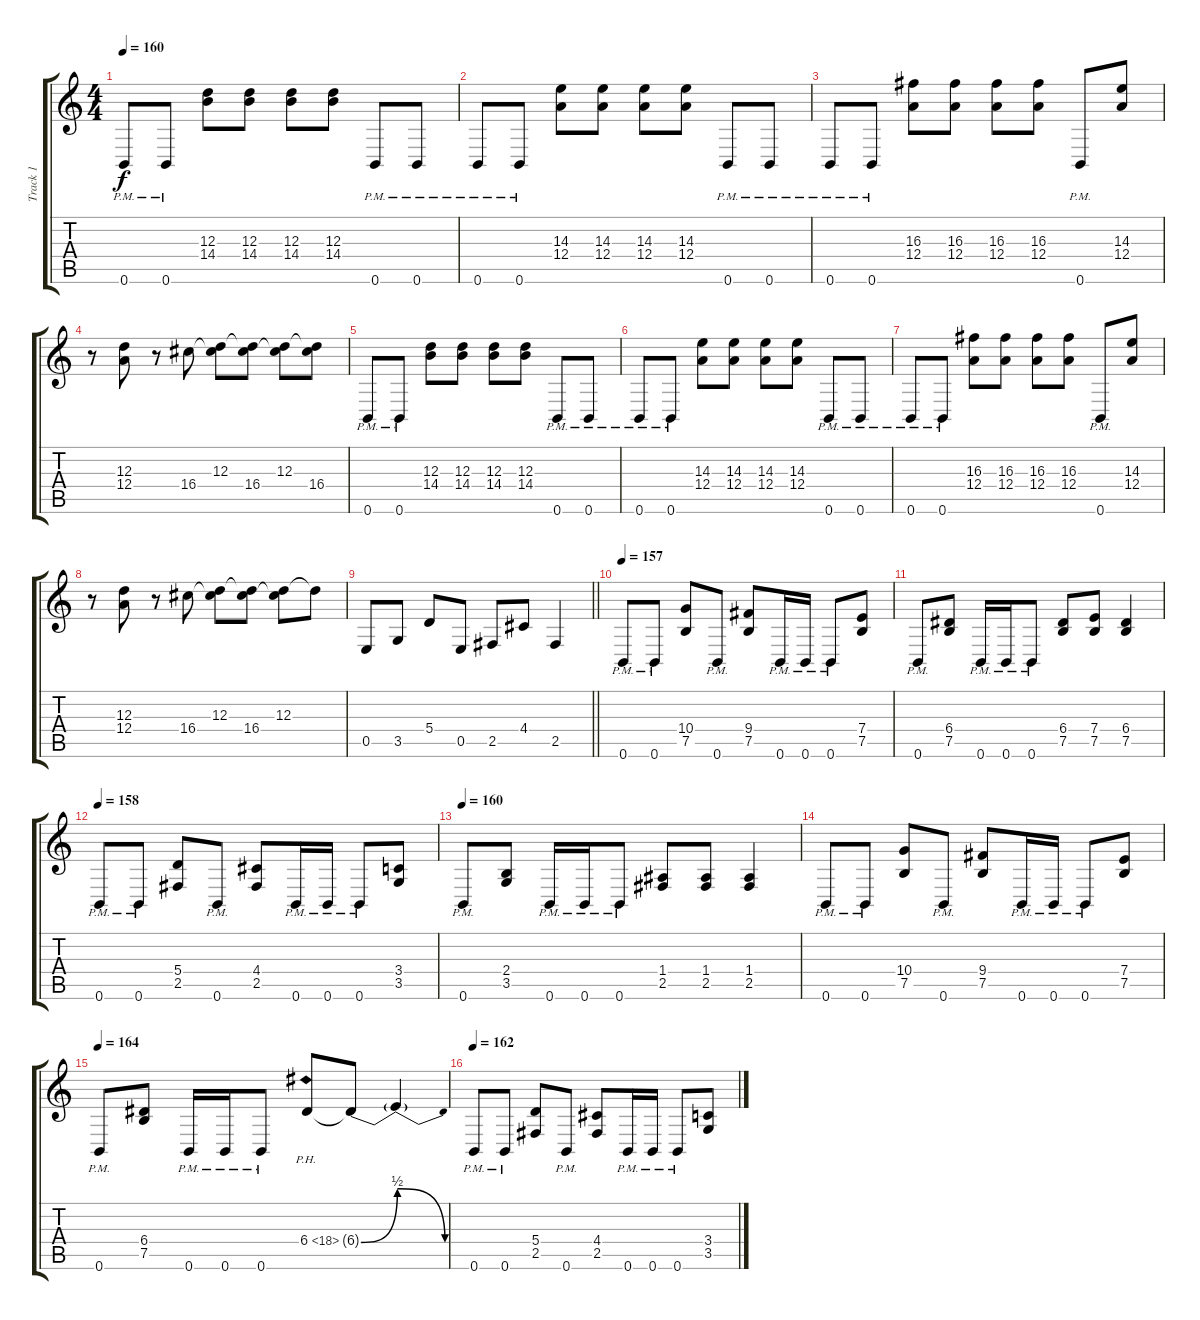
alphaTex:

\track ("Track 1" "Track 1") {instrument distortionguitar}
\staff {score tabs}
\tuning (B3 Gb3 D3 A2 E2 B1) {hide}
\ts (4 4)
\section ("" "")
\tempo 160
\clef g2
\ks c
0.6{pm}.8{dy f} 0.6{pm}.8 (12.3 14.4).8 (12.3 14.4).8 (12.3 14.4).8 (12.3 14.4).8 0.6{pm}.8 0.6{pm}.8 |
0.6{pm}.8 0.6{pm}.8 (14.3 12.4).8 (14.3 12.4).8 (14.3 12.4).8 (14.3 12.4).8 0.6{pm}.8 0.6{pm}.8 |
0.6{pm}.8 0.6{pm}.8 (16.3 12.4).8 (16.3 12.4).8 (16.3 12.4).8 (16.3 12.4).8 0.6{pm}.8 (14.3 12.4).8 |
r.8 (12.3 12.4).8 r.8 16.4.8 (12.3 16.4{t}).8 (12.3{t} 16.4).8 (12.3 16.4{t}).8 (12.3{t} 16.4).8 |
0.6{pm}.8 0.6{pm}.8 (12.3 14.4).8 (12.3 14.4).8 (12.3 14.4).8 (12.3 14.4).8 0.6{pm}.8 0.6{pm}.8 |
0.6{pm}.8 0.6{pm}.8 (14.3 12.4).8 (14.3 12.4).8 (14.3 12.4).8 (14.3 12.4).8 0.6{pm}.8 0.6{pm}.8 |
0.6{pm}.8 0.6{pm}.8 (16.3 12.4).8 (16.3 12.4).8 (16.3 12.4).8 (16.3 12.4).8 0.6{pm}.8 (14.3 12.4).8 |
r.8 (12.3 12.4).8 r.8 16.4.8 (12.3 16.4{t}).8 (12.3{t} 16.4).8 (12.3 16.4{t}).8 12.3{t}.8 |
\barLineRight lightlight
0.5.8 3.5.8 5.4.8 0.5.8 2.5.8 4.4.8 2.5.4 |
\section ("" "")
\tempo 157
0.6{pm}.8 0.6{pm}.8 (10.4 7.5).8 0.6{pm}.8 (9.4 7.5).8 0.6{pm}.16 0.6{pm}.16 0.6{pm}.8 (7.4 7.5).8 |
0.6{pm}.8 (6.4 7.5).8 0.6{pm}.16 0.6{pm}.16 0.6{pm}.8 (6.4 7.5).8 (7.4 7.5).8 (6.4 7.5).4 |
\tempo 158
0.6{pm}.8 0.6{pm}.8 (5.4 2.5).8 0.6{pm}.8 (4.4 2.5).8 0.6{pm}.16 0.6{pm}.16 0.6{pm}.8 (3.4 3.5).8 |
\tempo 160
0.6{pm}.8 (2.4 3.5).8 0.6{pm}.16 0.6{pm}.16 0.6{pm}.8 (1.4 2.5).8 (1.4 2.5).8 (1.4 2.5).4 |
0.6{pm}.8 0.6{pm}.8 (10.4 7.5).8 0.6{pm}.8 (9.4 7.5).8 0.6{pm}.16 0.6{pm}.16 0.6{pm}.8 (7.4 7.5).8 |
\tempo 164
0.6{pm}.8 (6.4 7.5).8 0.6{pm}.16 0.6{pm}.16 0.6{pm}.8 6.4{ph 12}.8 6.4{be (bend 0 0 60 2) t}.8 6.4{be (release 0 2 60 0) t}.4 |
\tempo 162
0.6{pm}.8 0.6{pm}.8 (5.4 2.5).8 0.6{pm}.8 (4.4 2.5).8 0.6{pm}.16 0.6{pm}.16 0.6{pm}.8 (3.4 3.5).8
